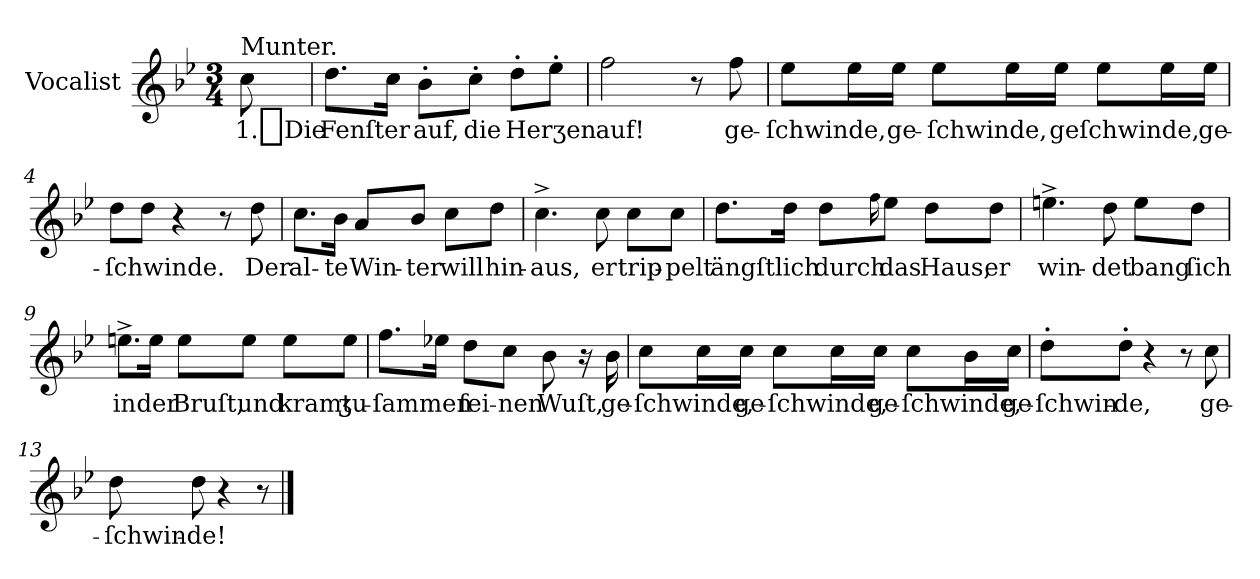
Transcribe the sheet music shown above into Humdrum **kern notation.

**kern	**text
*part1	*part1
*staff1	*staff1
*I"Vocalist	*
*clefG2	*
*k[b-e-]	*
*B-:	*
*M3/4	*
=	=
!LO:TX:a:t=Munter.	!
8cc	1._Die
=1	=1
8.dd\L	Fenſter
16cc\Jk	.
8b-'\L	auf,
8cc'\J	die
8dd'\L	Herʒen
8ee-'\J	.
=2	=2
2ff	auf!
8r	.
8ff	ge-
=3	=3
8ee-\L	-ſchwinde,
16ee-\L	.
16ee-\JJ	ge-
8ee-\L	-ſchwinde,
16ee-\L	.
16ee-\JJ	geſchwinde,
8ee-\L	.
16ee-\L	.
16ee-\JJ	ge-
=4	=4
8dd\L	-ſchwinde.
8dd\J	.
4r	.
8r	.
8dd	Der
=5	=5
8.cc\L	al-
16b-\Jk	-te
8a/L	Win-
8b-/J	-ter
8cc\L	will
8dd\J	hin-
=6	=6
4.cc^	-aus,
8cc	er
8cc\L	trip-
8cc\J	-pelt
=7	=7
8.dd\L	ängſtlich
16dd\Jk	.
8dd\L	durch
16qqff\	.
8ee-\J	das
8dd\L	Haus,
8dd\J	er
=8	=8
4.een^	win-
8dd	-det
8ee\L	bang
8dd\J	ſich
=9	=9
8.een^\L	in
16ee\Jk	der
8ee\L	Bruſt,
8ee\J	und
8ee\L	kramt
8ee\J	ʒu-
=10	=10
8.ff\L	-ſammen
16ee-X\Jk	.
8dd\L	ſei-
8cc\J	-nen
8b-	Wuſt,
16r	.
16b-	ge-
=11	=11
8cc\L	-ſchwinde,
16cc\L	.
16cc\JJ	ge-
8cc\L	-ſchwinde,
16cc\L	.
16cc\JJ	ge-
8cc\L	-ſchwinde,
16b-\L	.
16cc\JJ	ge-
=12	=12
8dd'\L	-ſchwin-
8dd'\J	-de,
4r	.
8r	.
8cc	ge-
=13	=13
8dd	-ſchwin-
8dd	-de!
4r	.
8r	.
==	==
*-	*-
